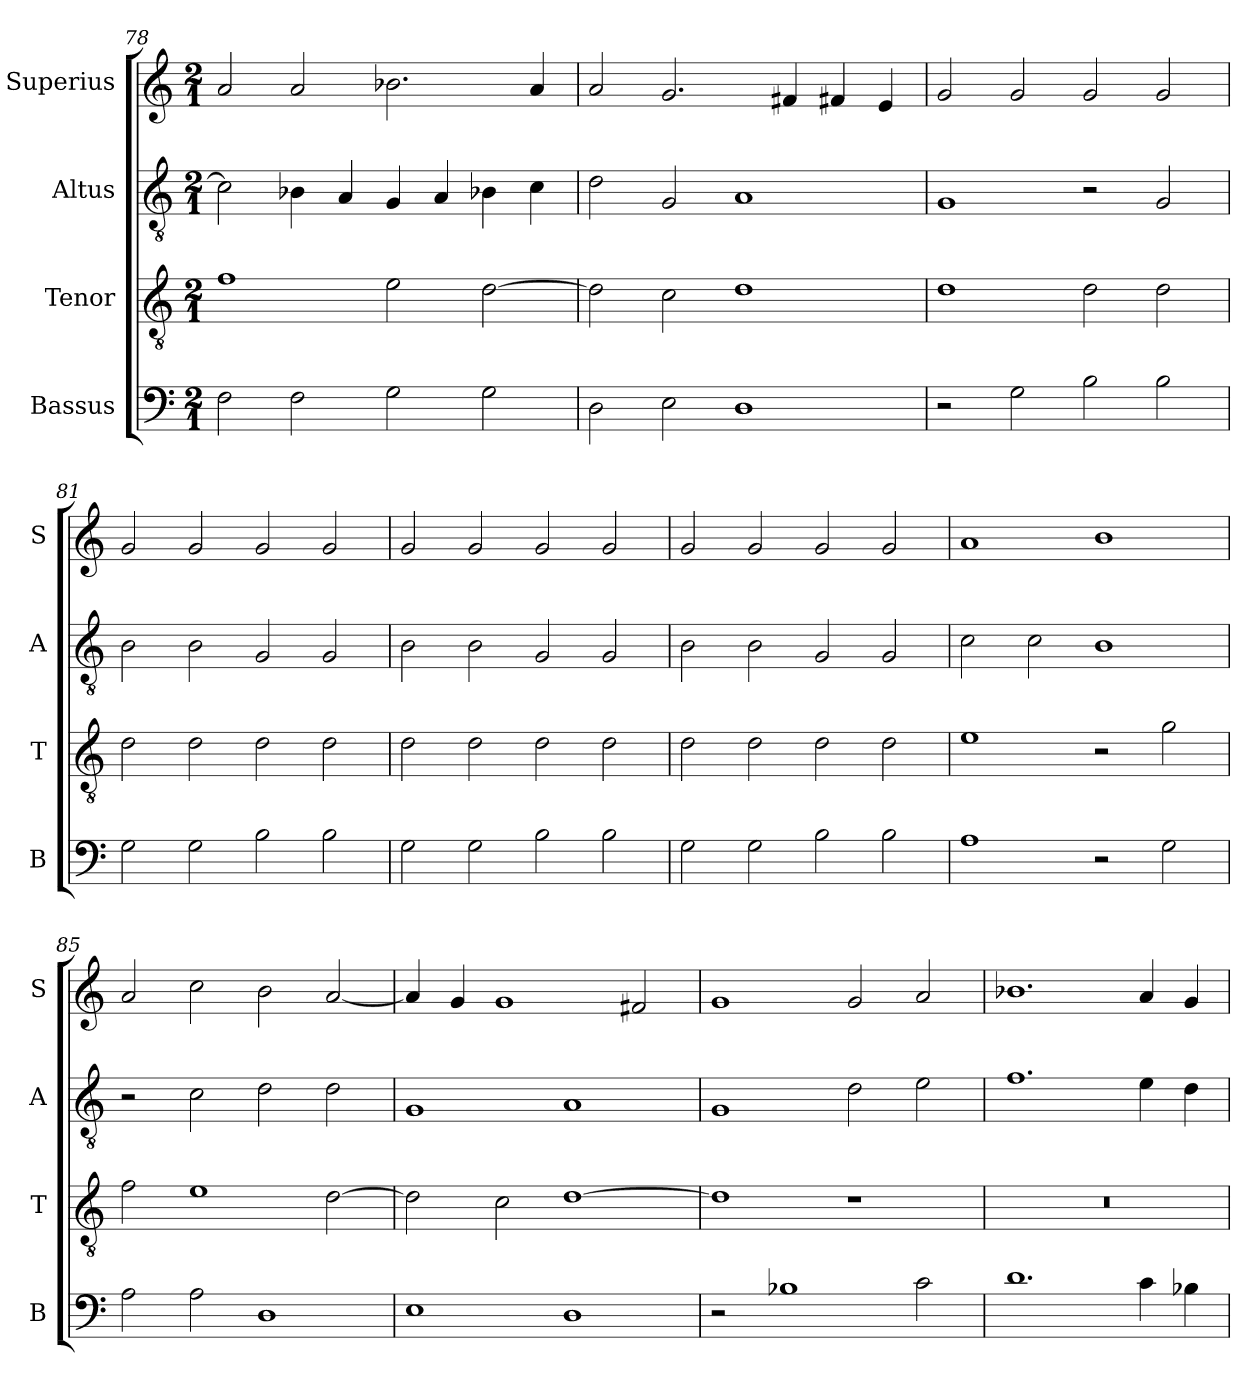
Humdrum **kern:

**kern	**kern	**kern	**kern
*part4	*part3	*part2	*part1
*staff4	*staff3	*staff2	*staff1
*I"Bassus	*I"Tenor	*I"Altus	*I"Superius
*I'B	*I'T	*I'A	*I'S
*clefF4	*clefGv2	*clefGv2	*clefG2
*k[]	*k[]	*k[]	*k[]
*M2/1	*M2/1	*M2/1	*M2/1
=78	=78	=78	=78
2F\	1f	2c\]	2a/
2F\	.	4B-X\	2a/
.	.	4A/	.
2G\	2e\	4G/	2.b-X\
.	.	4A/	.
2G\	[2d\	4B-X\	.
.	.	4c\	4a/
=79	=79	=79	=79
2D\	2d\]	2d\	2a/
2E\	2c\	2G/	2.g/
1D	1d	1A	.
.	.	.	4f#X/
.	.	.	4f#X/
.	.	.	4e/
=80	=80	=80	=80
2r	1d	1G	2g/
2G\	.	.	2g/
2B\	2d\	2r	2g/
2B\	2d\	2G/	2g/
=81	=81	=81	=81
2G\	2d\	2B\	2g/
2G\	2d\	2B\	2g/
2B\	2d\	2G/	2g/
2B\	2d\	2G/	2g/
=82	=82	=82	=82
2G\	2d\	2B\	2g/
2G\	2d\	2B\	2g/
2B\	2d\	2G/	2g/
2B\	2d\	2G/	2g/
=83	=83	=83	=83
2G\	2d\	2B\	2g/
2G\	2d\	2B\	2g/
2B\	2d\	2G/	2g/
2B\	2d\	2G/	2g/
=84	=84	=84	=84
1A	1e	2c\	1a
.	.	2c\	.
2r	2r	1B	1b
2G\	2g\	.	.
=85	=85	=85	=85
2A\	2f\	2r	2a/
2A\	1e	2c\	2cc\
1D	.	2d\	2b\
.	[2d\	2d\	[2a/
=86	=86	=86	=86
1E	2d\]	1G	4a/]
.	.	.	4g/
.	2c\	.	1g
1D	[1d	1A	.
.	.	.	2f#X/
=87	=87	=87	=87
2r	1d]	1G	1g
1B-X	.	.	.
.	1r	2d\	2g/
2c\	.	2e\	2a/
=88	=88	=88	=88
1.d	0r	1.f	1.b-X
4c\	.	4e\	4a/
4B-X\	.	4d\	4g/
=	=	=	=
*-	*-	*-	*-
